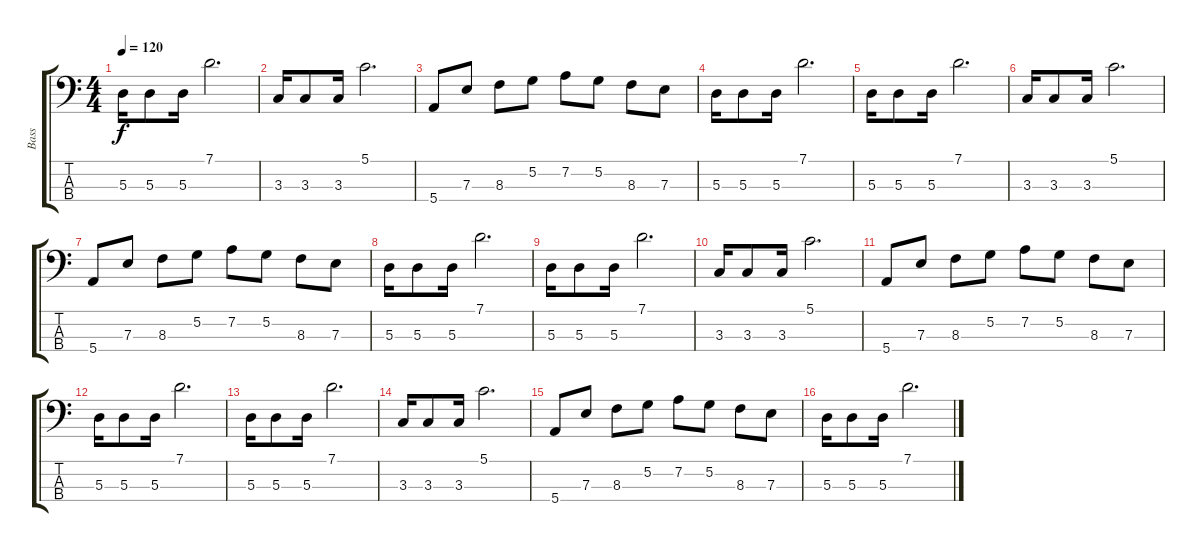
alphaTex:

\track ("Bass" "Bass") {instrument electricbassfinger}
\staff {score tabs}
\tuning (G2 D2 A1 E1) {hide}
\ts (4 4)
\tempo 120
\clef f4
\ks c
5.3.16{dy f} 5.3.8 5.3.16 7.1.2{d} |
3.3.16 3.3.8 3.3.16 5.1.2{d} |
5.4.8 7.3.8 8.3.8 5.2.8 7.2.8 5.2.8 8.3.8 7.3.8 |
5.3.16 5.3.8 5.3.16 7.1.2{d} |
5.3.16 5.3.8 5.3.16 7.1.2{d} |
3.3.16 3.3.8 3.3.16 5.1.2{d} |
5.4.8 7.3.8 8.3.8 5.2.8 7.2.8 5.2.8 8.3.8 7.3.8 |
5.3.16 5.3.8 5.3.16 7.1.2{d} |
5.3.16 5.3.8 5.3.16 7.1.2{d} |
3.3.16 3.3.8 3.3.16 5.1.2{d} |
5.4.8 7.3.8 8.3.8 5.2.8 7.2.8 5.2.8 8.3.8 7.3.8 |
5.3.16 5.3.8 5.3.16 7.1.2{d} |
5.3.16 5.3.8 5.3.16 7.1.2{d} |
3.3.16 3.3.8 3.3.16 5.1.2{d} |
5.4.8 7.3.8 8.3.8 5.2.8 7.2.8 5.2.8 8.3.8 7.3.8 |
5.3.16 5.3.8 5.3.16 7.1.2{d}
